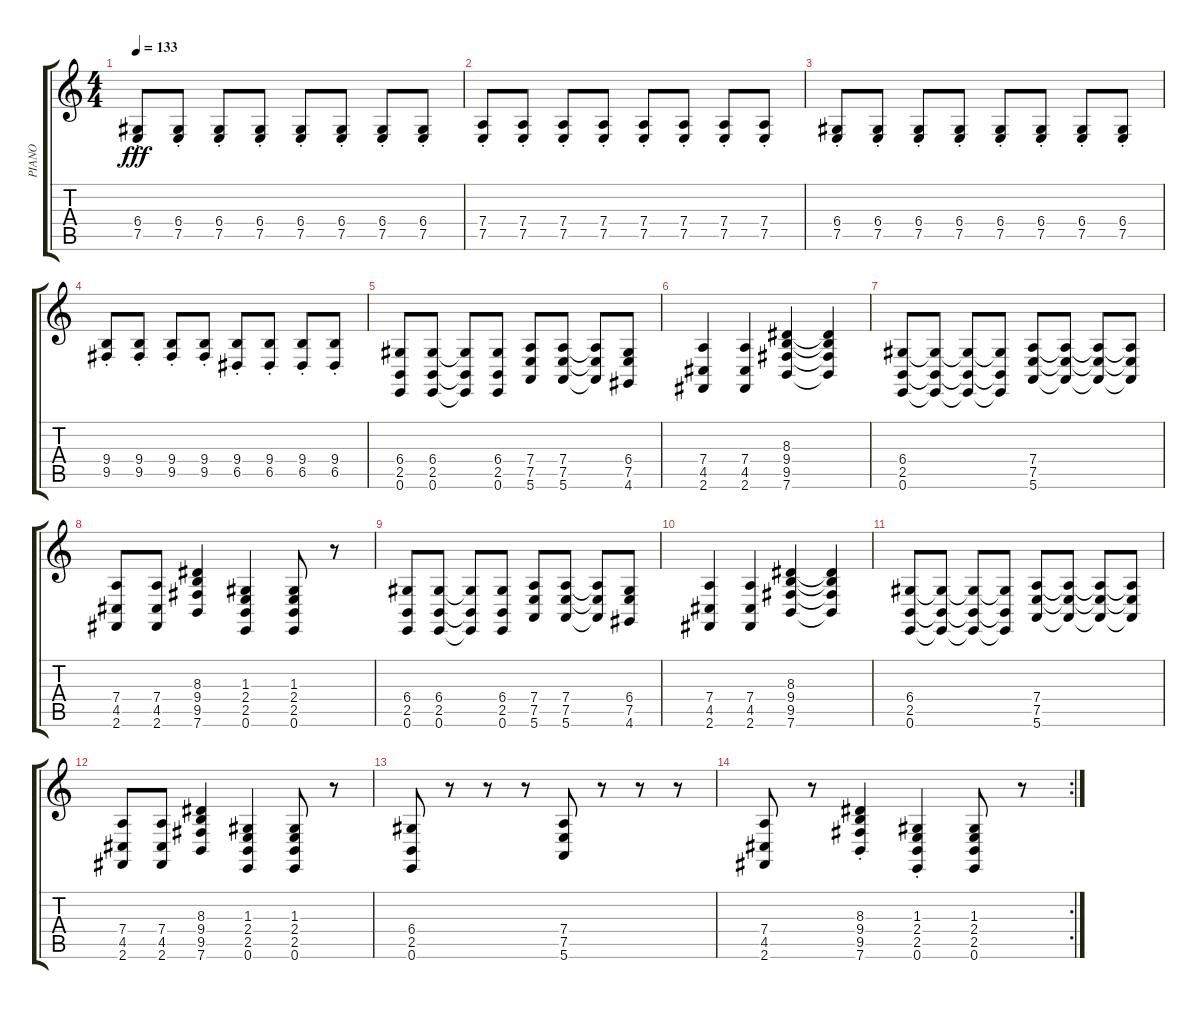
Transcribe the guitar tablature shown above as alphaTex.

\track ("PIANO" "PIANO") {instrument acousticgrandpiano}
\staff {score tabs}
\tuning (E4 B3 G3 D3 A2 E2) {hide}
\ts (4 4)
\tempo 133
\clef g2
\ks c
(6.4{st} 7.5{st}).8{dy fff} (6.4{st} 7.5{st}).8 (6.4{st} 7.5{st}).8 (6.4{st} 7.5{st}).8 (6.4{st} 7.5{st}).8 (6.4{st} 7.5{st}).8 (6.4{st} 7.5{st}).8 (6.4{st} 7.5{st}).8 |
(7.4{st} 7.5{st}).8 (7.4{st} 7.5{st}).8 (7.4{st} 7.5{st}).8 (7.4{st} 7.5{st}).8 (7.4{st} 7.5{st}).8 (7.4{st} 7.5{st}).8 (7.4{st} 7.5{st}).8 (7.4{st} 7.5{st}).8 |
(6.4{st} 7.5{st}).8 (6.4{st} 7.5{st}).8 (6.4{st} 7.5{st}).8 (6.4{st} 7.5{st}).8 (6.4{st} 7.5{st}).8 (6.4{st} 7.5{st}).8 (6.4{st} 7.5{st}).8 (6.4{st} 7.5{st}).8 |
(9.4{st} 9.5{st}).8 (9.4{st} 9.5{st}).8 (9.4{st} 9.5{st}).8 (9.4{st} 9.5{st}).8 (9.4{st} 6.5{st}).8 (9.4{st} 6.5{st}).8 (9.4{st} 6.5{st}).8 (9.4{st} 6.5{st}).8 |
(6.4 2.5 0.6).8 (6.4 2.5 0.6).8 (6.4{t} 2.5{t} 0.6{t}).8 (6.4 2.5 0.6).8 (7.4 7.5 5.6).8 (7.4 7.5 5.6).8 (7.4{t} 7.5{t} 5.6{t}).8 (6.4 7.5 4.6).8 |
(7.4 4.5 2.6).4 (7.4 4.5 2.6).4 (8.3 9.4 9.5 7.6).4 (8.3{t} 9.4{t} 9.5{t} 7.6{t}).4 |
(6.4 2.5 0.6).8 (6.4{t} 2.5{t} 0.6{t}).8 (6.4{t} 2.5{t} 0.6{t}).8 (6.4{t} 2.5{t} 0.6{t}).8 (7.4 7.5 5.6).8 (7.4{t} 7.5{t} 5.6{t}).8 (7.4{t} 7.5{t} 5.6{t}).8 (7.4{t} 7.5{t} 5.6{t}).8 |
(7.4 4.5 2.6).8 (7.4 4.5 2.6).8 (8.3 9.4 9.5 7.6).4 (1.3 2.4 2.5 0.6).4 (1.3 2.4 2.5 0.6).8 r.8 |
(6.4 2.5 0.6).8 (6.4 2.5 0.6).8 (6.4{t} 2.5{t} 0.6{t}).8 (6.4 2.5 0.6).8 (7.4 7.5 5.6).8 (7.4 7.5 5.6).8 (7.4{t} 7.5{t} 5.6{t}).8 (6.4 7.5 4.6).8 |
(7.4 4.5 2.6).4 (7.4 4.5 2.6).4 (8.3 9.4 9.5 7.6).4 (8.3{t} 9.4{t} 9.5{t} 7.6{t}).4 |
(6.4 2.5 0.6).8 (6.4{t} 2.5{t} 0.6{t}).8 (6.4{t} 2.5{t} 0.6{t}).8 (6.4{t} 2.5{t} 0.6{t}).8 (7.4 7.5 5.6).8 (7.4{t} 7.5{t} 5.6{t}).8 (7.4{t} 7.5{t} 5.6{t}).8 (7.4{t} 7.5{t} 5.6{t}).8 |
(7.4 4.5 2.6).8 (7.4 4.5 2.6).8 (8.3 9.4 9.5 7.6).4 (1.3 2.4 2.5 0.6).4 (1.3 2.4 2.5 0.6).8 r.8 |
(6.4 2.5 0.6).8 r.8 r.8 r.8 (7.4 7.5 5.6).8 r.8 r.8 r.8 |
\rc 2
(7.4 4.5 2.6).8 r.8 (8.3{st} 9.4{st} 9.5{st} 7.6{st}).4 (1.3{st} 2.4{st} 2.5{st} 0.6{st}).4 (1.3 2.4 2.5 0.6).8 r.8
